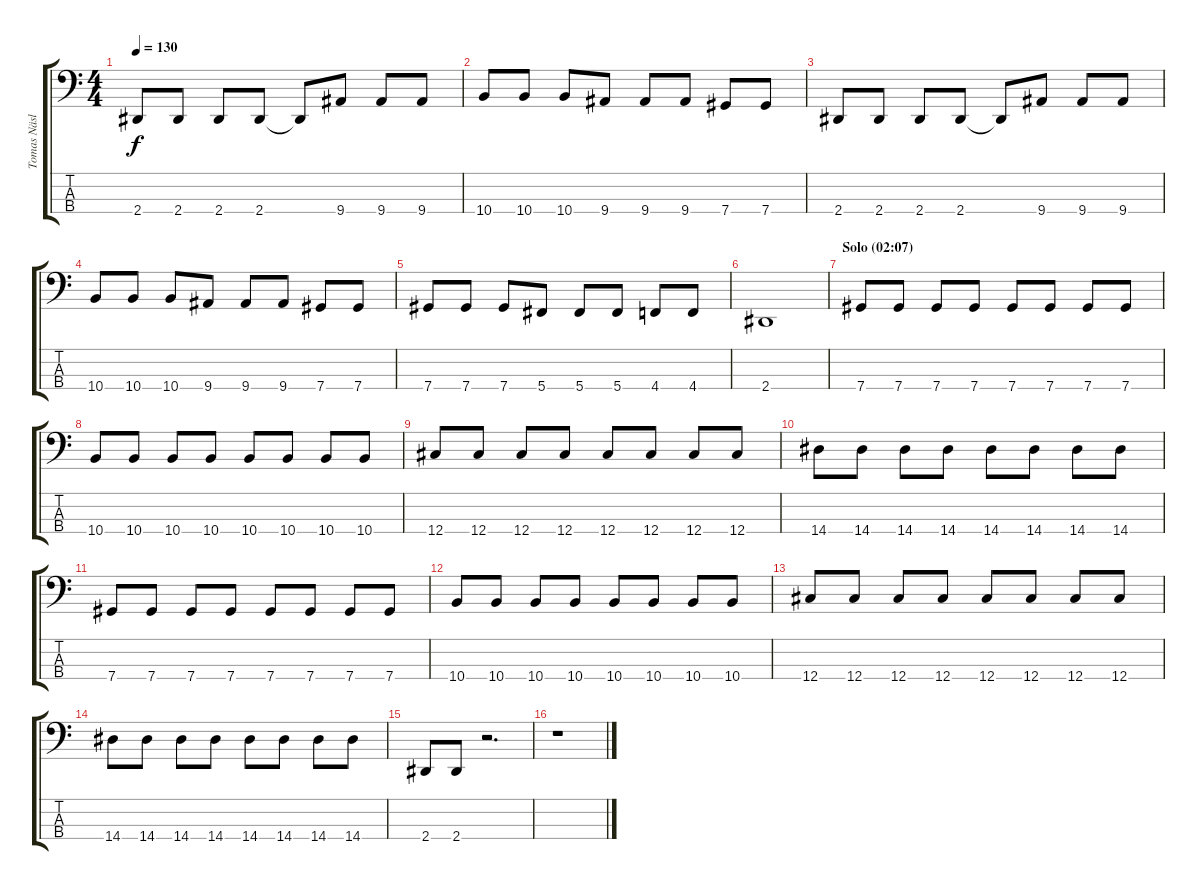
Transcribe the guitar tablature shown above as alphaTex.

\track ("Tomas Näslund" "Tomas Näsl") {instrument electricbassfinger}
\staff {score tabs}
\tuning (Gb2 Db2 Ab1 Db1) {hide}
\ts (4 4)
\tempo 130
\clef f4
\ks c
2.4.8{dy f} 2.4.8 2.4.8 2.4.8 2.4{t}.8 9.4.8 9.4.8 9.4.8 |
10.4.8 10.4.8 10.4.8 9.4.8 9.4.8 9.4.8 7.4.8 7.4.8 |
2.4.8 2.4.8 2.4.8 2.4.8 2.4{t}.8 9.4.8 9.4.8 9.4.8 |
10.4.8 10.4.8 10.4.8 9.4.8 9.4.8 9.4.8 7.4.8 7.4.8 |
7.4.8 7.4.8 7.4.8 5.4.8 5.4.8 5.4.8 4.4.8 4.4.8 |
2.4.1 |
\section ("" "Solo (02:07)")
7.4.8 7.4.8 7.4.8 7.4.8 7.4.8 7.4.8 7.4.8 7.4.8 |
10.4.8 10.4.8 10.4.8 10.4.8 10.4.8 10.4.8 10.4.8 10.4.8 |
12.4.8 12.4.8 12.4.8 12.4.8 12.4.8 12.4.8 12.4.8 12.4.8 |
14.4.8 14.4.8 14.4.8 14.4.8 14.4.8 14.4.8 14.4.8 14.4.8 |
7.4.8 7.4.8 7.4.8 7.4.8 7.4.8 7.4.8 7.4.8 7.4.8 |
10.4.8 10.4.8 10.4.8 10.4.8 10.4.8 10.4.8 10.4.8 10.4.8 |
12.4.8 12.4.8 12.4.8 12.4.8 12.4.8 12.4.8 12.4.8 12.4.8 |
14.4.8 14.4.8 14.4.8 14.4.8 14.4.8 14.4.8 14.4.8 14.4.8 |
2.4.8 2.4.8 r.2{d} |
r.1
